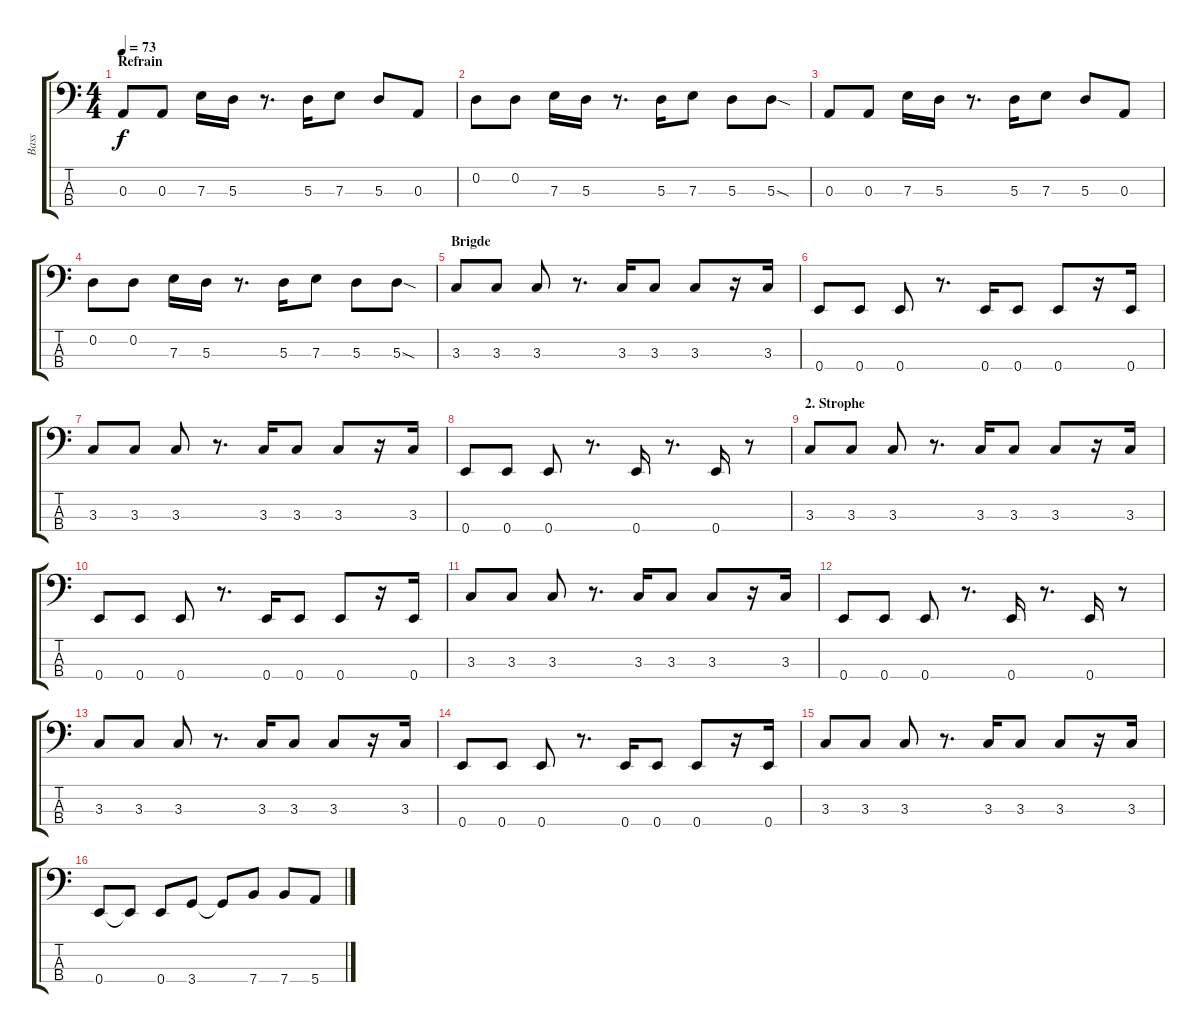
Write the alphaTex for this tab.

\track ("Bass" "Bass") {instrument electricbassfinger}
\staff {score tabs}
\tuning (G2 D2 A1 E1) {hide}
\ts (4 4)
\section ("" "Refrain")
\tempo 73
\clef f4
\ks c
0.3.8{dy f} 0.3.8 7.3.16 5.3.16 r.8{d} 5.3.16 7.3.8 5.3.8 0.3.8 |
0.2.8 0.2.8 7.3.16 5.3.16 r.8{d} 5.3.16 7.3.8 5.3.8 5.3{sod}.8 |
0.3.8 0.3.8 7.3.16 5.3.16 r.8{d} 5.3.16 7.3.8 5.3.8 0.3.8 |
0.2.8 0.2.8 7.3.16 5.3.16 r.8{d} 5.3.16 7.3.8 5.3.8 5.3{sod}.8 |
\section ("" "Brigde")
3.3.8 3.3.8 3.3.8 r.8{d} 3.3.16 3.3.8 3.3.8 r.16 3.3.16 |
0.4.8 0.4.8 0.4.8 r.8{d} 0.4.16 0.4.8 0.4.8 r.16 0.4.16 |
3.3.8 3.3.8 3.3.8 r.8{d} 3.3.16 3.3.8 3.3.8 r.16 3.3.16 |
0.4.8 0.4.8 0.4.8 r.8{d} 0.4.16 r.8{d} 0.4.16 r.8 |
\section ("" "2. Strophe")
3.3.8 3.3.8 3.3.8 r.8{d} 3.3.16 3.3.8 3.3.8 r.16 3.3.16 |
0.4.8 0.4.8 0.4.8 r.8{d} 0.4.16 0.4.8 0.4.8 r.16 0.4.16 |
3.3.8 3.3.8 3.3.8 r.8{d} 3.3.16 3.3.8 3.3.8 r.16 3.3.16 |
0.4.8 0.4.8 0.4.8 r.8{d} 0.4.16 r.8{d} 0.4.16 r.8 |
3.3.8 3.3.8 3.3.8 r.8{d} 3.3.16 3.3.8 3.3.8 r.16 3.3.16 |
0.4.8 0.4.8 0.4.8 r.8{d} 0.4.16 0.4.8 0.4.8 r.16 0.4.16 |
3.3.8 3.3.8 3.3.8 r.8{d} 3.3.16 3.3.8 3.3.8 r.16 3.3.16 |
0.4.8 0.4{t}.8 0.4.8 3.4.8 3.4{t}.8 7.4.8 7.4.8 5.4.8
